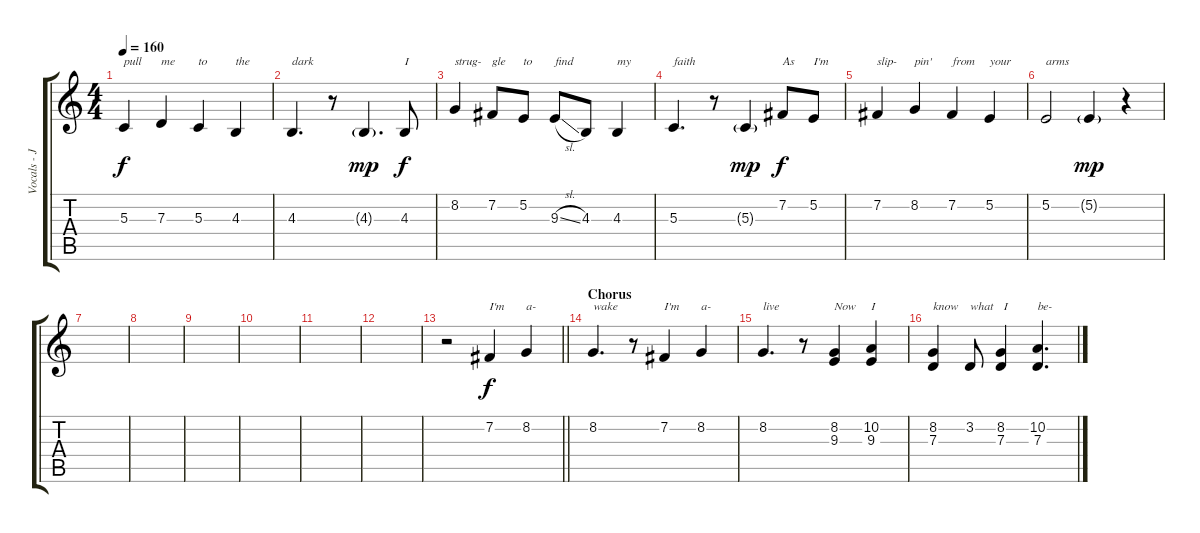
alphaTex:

\track ("Vocals - John Cooper" "Vocals - J") {instrument lead2sawtooth}
\staff {score tabs}
\tuning (E4 B3 G3 D3 A2 E2) {hide}
\ts (4 4)
\tempo 160
\clef g2
\ks c
5.3.4{txt "pull" dy f} 7.3.4{txt "me"} 5.3.4{txt "to"} 4.3.4{txt "the"} |
4.3.4{d txt "dark"} r.8 4.3{g}.4{d dy mp} 4.3.8{txt "I" dy f} |
8.2.4{txt "strug-"} 7.2.8{txt "gle"} 5.2.8{txt "to"} 9.3{sl}.8{txt "find"} 4.3.8 4.3.4{txt "my"} |
5.3.4{d txt "faith"} r.8 5.3{g}.4{dy mp} 7.2.8{txt "As" dy f} 5.2.8{txt "I'm"} |
7.2.4{txt "slip-"} 8.2.4{txt "pin'"} 7.2.4{txt "from"} 5.2.4{txt "your"} |
5.2.2{txt "arms"} 5.2{g}.4{dy mp} r.4 |
|
|
|
|
|
|
\barLineRight lightlight
r.2 7.2.4{txt "I'm" dy f} 8.2.4{txt "a-"} |
\section ("" "Chorus")
8.2.4{d txt "wake"} r.8 7.2.4{txt "I'm"} 8.2.4{txt "a-"} |
8.2.4{d txt "live"} r.8 (8.2 9.3).4{txt "Now"} (10.2 9.3).4{txt "I"} |
(8.2 7.3).4{txt "know"} 3.2.8{txt "what"} (8.2 7.3).4{txt " I"} (10.2 7.3).4{d txt "be-"}
